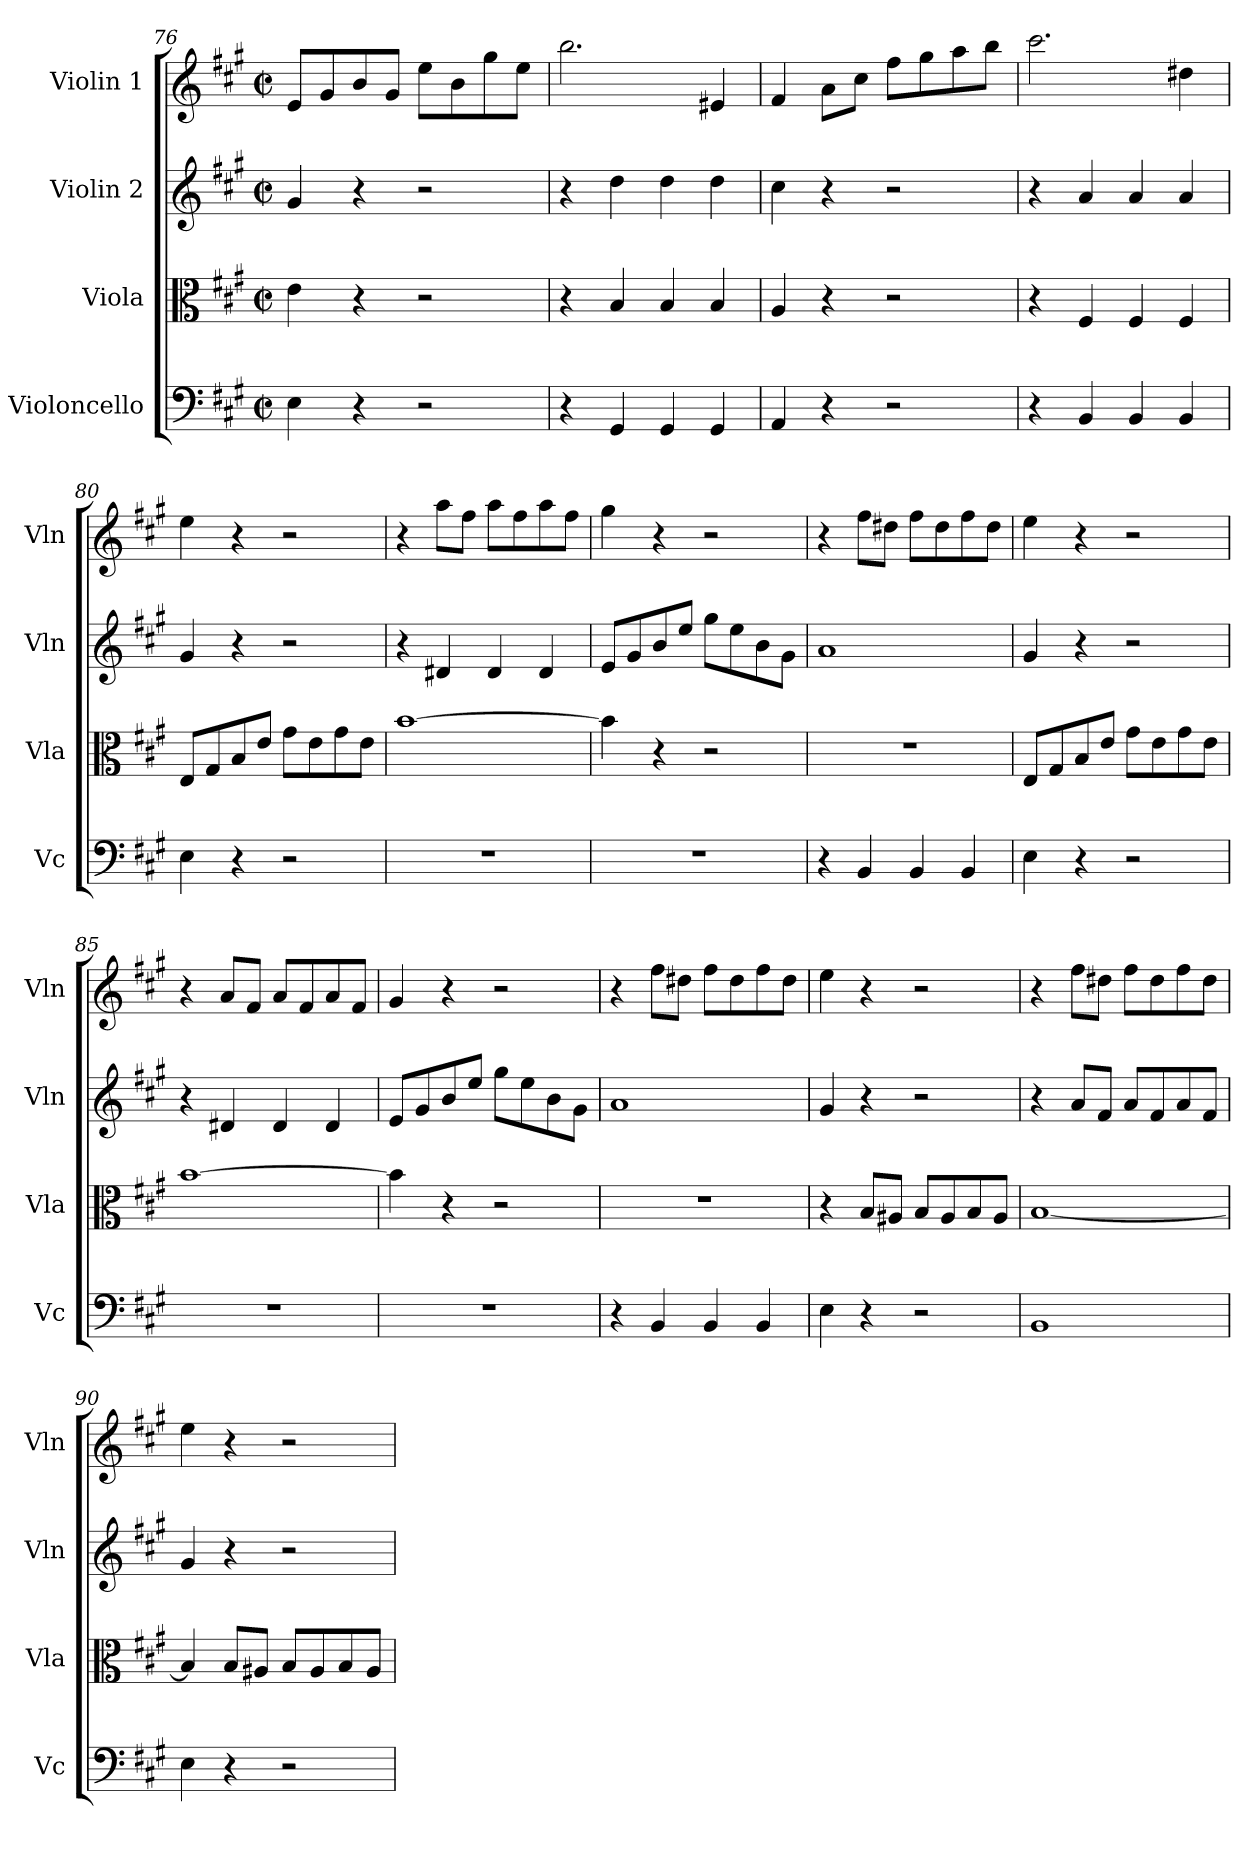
**kern	**kern	**kern	**kern
*part4	*part3	*part2	*part1
*staff4	*staff3	*staff2	*staff1
*I"Violoncello	*I"Viola	*I"Violin 2	*I"Violin 1
*I'Vc	*I'Vla	*I'Vln	*I'Vln
*clefF4	*clefC3	*clefG2	*clefG2
*k[f#c#g#]	*k[f#c#g#]	*k[f#c#g#]	*k[f#c#g#]
*A:	*A:	*A:	*A:
*M2/2	*M2/2	*M2/2	*M2/2
*met(c|)	*met(c|)	*met(c|)	*met(c|)
=76	=76	=76	=76
4E\	4e\	4g#/	8e/L
.	.	.	8g#/
4r	4r	4r	8b/
.	.	.	8g#/J
2r	2r	2r	8ee\L
.	.	.	8b\
.	.	.	8gg#\
.	.	.	8ee\J
=77	=77	=77	=77
4r	4r	4r	2.bb\
4GG#/	4B/	4dd\	.
4GG#/	4B/	4dd\	.
4GG#/	4B/	4dd\	4e#X/
!!LO:PB:g=z
=78	=78	=78	=78
4AA/	4A/	4cc#\	4f#/
4r	4r	4r	8a\L
.	.	.	8cc#\J
2r	2r	2r	8ff#\L
.	.	.	8gg#\
.	.	.	8aa\
.	.	.	8bb\J
=79	=79	=79	=79
4r	4r	4r	2.ccc#\
4BB/	4F#/	4a/	.
4BB/	4F#/	4a/	.
4BB/	4F#/	4a/	4dd#X\
=80	=80	=80	=80
4E\	8E/L	4g#/	4ee\
.	8G#/	.	.
4r	8B/	4r	4r
.	8e/J	.	.
2r	8g#\L	2r	2r
.	8e\	.	.
.	8g#\	.	.
.	8e\J	.	.
=81	=81	=81	=81
1r	[1b	4r	4r
.	.	4d#X/	8aa\L
.	.	.	8ff#\J
.	.	4d#/	8aa\L
.	.	.	8ff#\
.	.	4d#/	8aa\
.	.	.	8ff#\J
!!LO:LB:g=z
=82	=82	=82	=82
1r	4b\]	8e/L	4gg#\
.	.	8g#/	.
.	4r	8b/	4r
.	.	8ee/J	.
.	2r	8gg#\L	2r
.	.	8ee\	.
.	.	8b\	.
.	.	8g#\J	.
=83	=83	=83	=83
4r	1r	1a	4r
4BB/	.	.	8ff#\L
.	.	.	8dd#X\J
4BB/	.	.	8ff#\L
.	.	.	8dd#\
4BB/	.	.	8ff#\
.	.	.	8dd#\J
=84	=84	=84	=84
4E\	8E/L	4g#/	4ee\
.	8G#/	.	.
4r	8B/	4r	4r
.	8e/J	.	.
2r	8g#\L	2r	2r
.	8e\	.	.
.	8g#\	.	.
.	8e\J	.	.
=85	=85	=85	=85
1r	[1b	4r	4r
.	.	4d#X/	8a/L
.	.	.	8f#/J
.	.	4d#/	8a/L
.	.	.	8f#/
.	.	4d#/	8a/
.	.	.	8f#/J
!!LO:PB:g=z
=86	=86	=86	=86
1r	4b\]	8e/L	4g#/
.	.	8g#/	.
.	4r	8b/	4r
.	.	8ee/J	.
.	2r	8gg#\L	2r
.	.	8ee\	.
.	.	8b\	.
.	.	8g#\J	.
=87	=87	=87	=87
4r	1r	1a	4r
4BB/	.	.	8ff#\L
.	.	.	8dd#X\J
4BB/	.	.	8ff#\L
.	.	.	8dd#\
4BB/	.	.	8ff#\
.	.	.	8dd#\J
=88	=88	=88	=88
4E\	4r	4g#/	4ee\
4r	8B/L	4r	4r
.	8A#X/J	.	.
2r	8B/L	2r	2r
.	8A#/	.	.
.	8B/	.	.
.	8A#/J	.	.
=89	=89	=89	=89
1BB	[1B	4r	4r
.	.	8a/L	8ff#\L
.	.	8f#/J	8dd#X\J
.	.	8a/L	8ff#\L
.	.	8f#/	8dd#\
.	.	8a/	8ff#\
.	.	8f#/J	8dd#\J
!!LO:PB:g=z
=90	=90	=90	=90
4E\	4B/]	4g#/	4ee\
4r	8B/L	4r	4r
.	8A#X/J	.	.
2r	8B/L	2r	2r
.	8A#/	.	.
.	8B/	.	.
.	8A#/J	.	.
=	=	=	=
*-	*-	*-	*-
